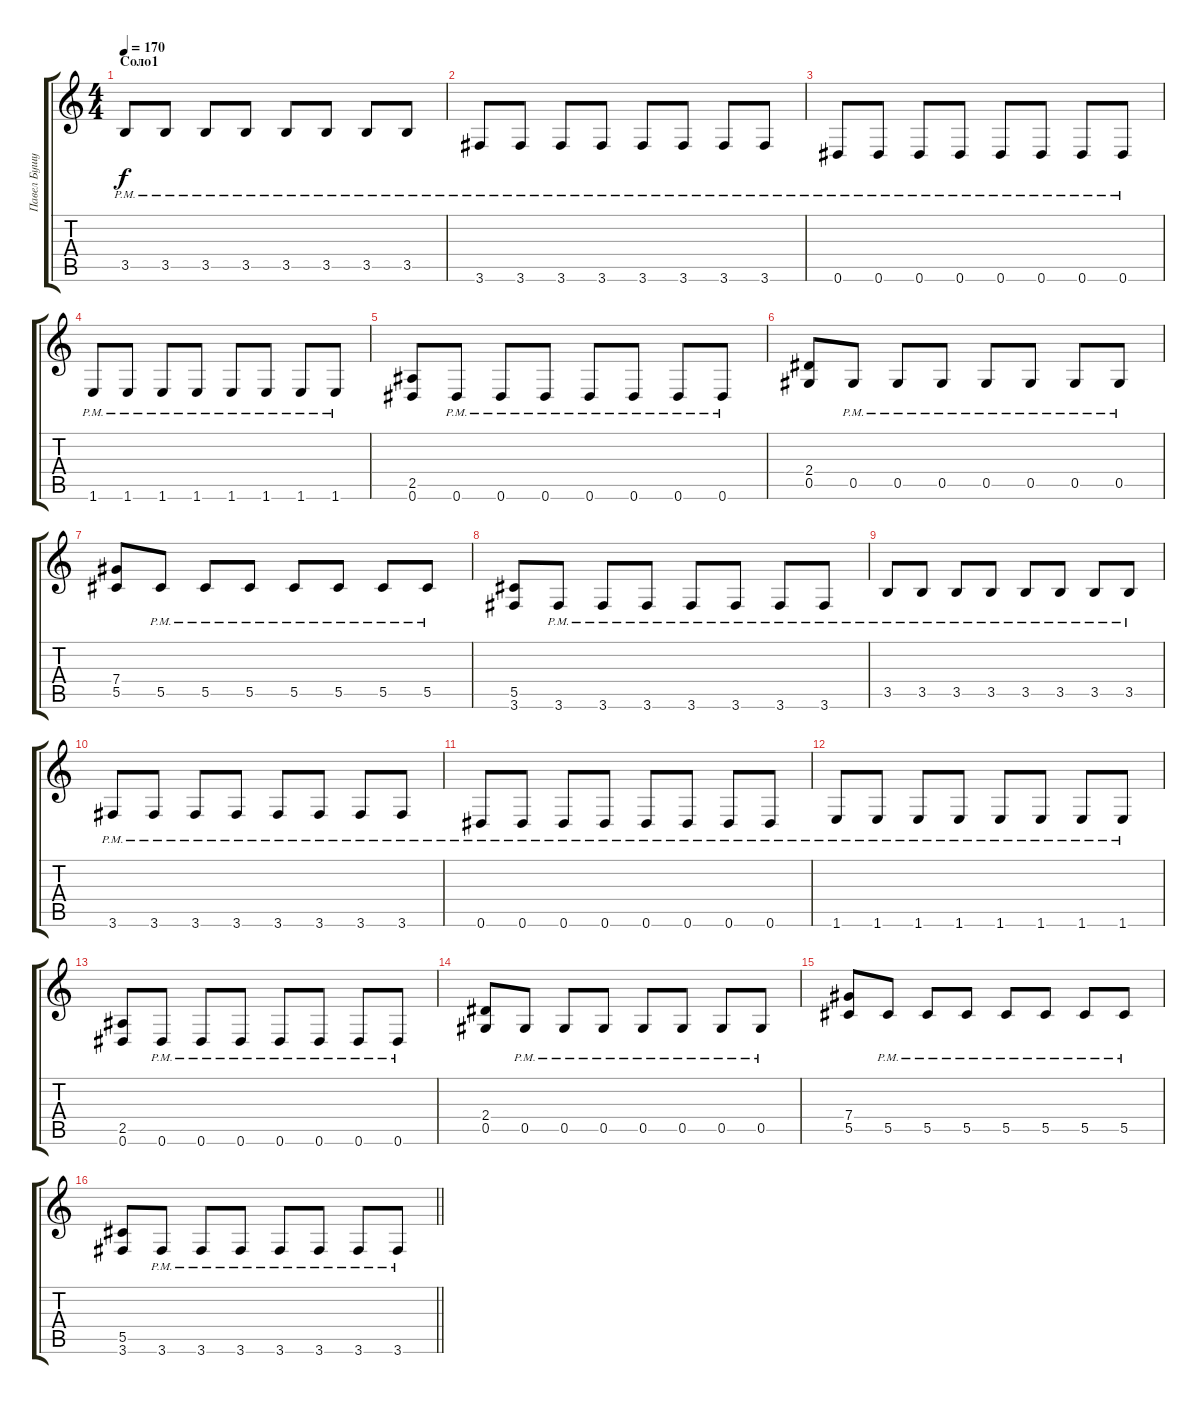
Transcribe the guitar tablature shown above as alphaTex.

\track ("Павел Бушуев" "Павел Бушу") {instrument distortionguitar}
\staff {score tabs}
\tuning (Eb4 Bb3 Gb3 Db3 Ab2 Eb2) {hide}
\ts (4 4)
\section ("" "Соло1")
\tempo 170
\clef g2
\ks c
3.5{pm}.8{dy f} 3.5{pm}.8 3.5{pm}.8 3.5{pm}.8 3.5{pm}.8 3.5{pm}.8 3.5{pm}.8 3.5{pm}.8 |
3.6{pm}.8 3.6{pm}.8 3.6{pm}.8 3.6{pm}.8 3.6{pm}.8 3.6{pm}.8 3.6{pm}.8 3.6{pm}.8 |
0.6{pm}.8 0.6{pm}.8 0.6{pm}.8 0.6{pm}.8 0.6{pm}.8 0.6{pm}.8 0.6{pm}.8 0.6{pm}.8 |
1.6{pm}.8 1.6{pm}.8 1.6{pm}.8 1.6{pm}.8 1.6{pm}.8 1.6{pm}.8 1.6{pm}.8 1.6{pm}.8 |
(2.5 0.6).8 0.6{pm}.8 0.6{pm}.8 0.6{pm}.8 0.6{pm}.8 0.6{pm}.8 0.6{pm}.8 0.6{pm}.8 |
(2.4 0.5).8 0.5{pm}.8 0.5{pm}.8 0.5{pm}.8 0.5{pm}.8 0.5{pm}.8 0.5{pm}.8 0.5{pm}.8 |
(7.4 5.5).8 5.5{pm}.8 5.5{pm}.8 5.5{pm}.8 5.5{pm}.8 5.5{pm}.8 5.5{pm}.8 5.5{pm}.8 |
(5.5 3.6).8 3.6{pm}.8 3.6{pm}.8 3.6{pm}.8 3.6{pm}.8 3.6{pm}.8 3.6{pm}.8 3.6{pm}.8 |
3.5{pm}.8 3.5{pm}.8 3.5{pm}.8 3.5{pm}.8 3.5{pm}.8 3.5{pm}.8 3.5{pm}.8 3.5{pm}.8 |
3.6{pm}.8 3.6{pm}.8 3.6{pm}.8 3.6{pm}.8 3.6{pm}.8 3.6{pm}.8 3.6{pm}.8 3.6{pm}.8 |
0.6{pm}.8 0.6{pm}.8 0.6{pm}.8 0.6{pm}.8 0.6{pm}.8 0.6{pm}.8 0.6{pm}.8 0.6{pm}.8 |
1.6{pm}.8 1.6{pm}.8 1.6{pm}.8 1.6{pm}.8 1.6{pm}.8 1.6{pm}.8 1.6{pm}.8 1.6{pm}.8 |
(2.5 0.6).8 0.6{pm}.8 0.6{pm}.8 0.6{pm}.8 0.6{pm}.8 0.6{pm}.8 0.6{pm}.8 0.6{pm}.8 |
(2.4 0.5).8 0.5{pm}.8 0.5{pm}.8 0.5{pm}.8 0.5{pm}.8 0.5{pm}.8 0.5{pm}.8 0.5{pm}.8 |
(7.4 5.5).8 5.5{pm}.8 5.5{pm}.8 5.5{pm}.8 5.5{pm}.8 5.5{pm}.8 5.5{pm}.8 5.5{pm}.8 |
\barLineRight lightlight
(5.5 3.6).8 3.6{pm}.8 3.6{pm}.8 3.6{pm}.8 3.6{pm}.8 3.6{pm}.8 3.6{pm}.8 3.6{pm}.8
